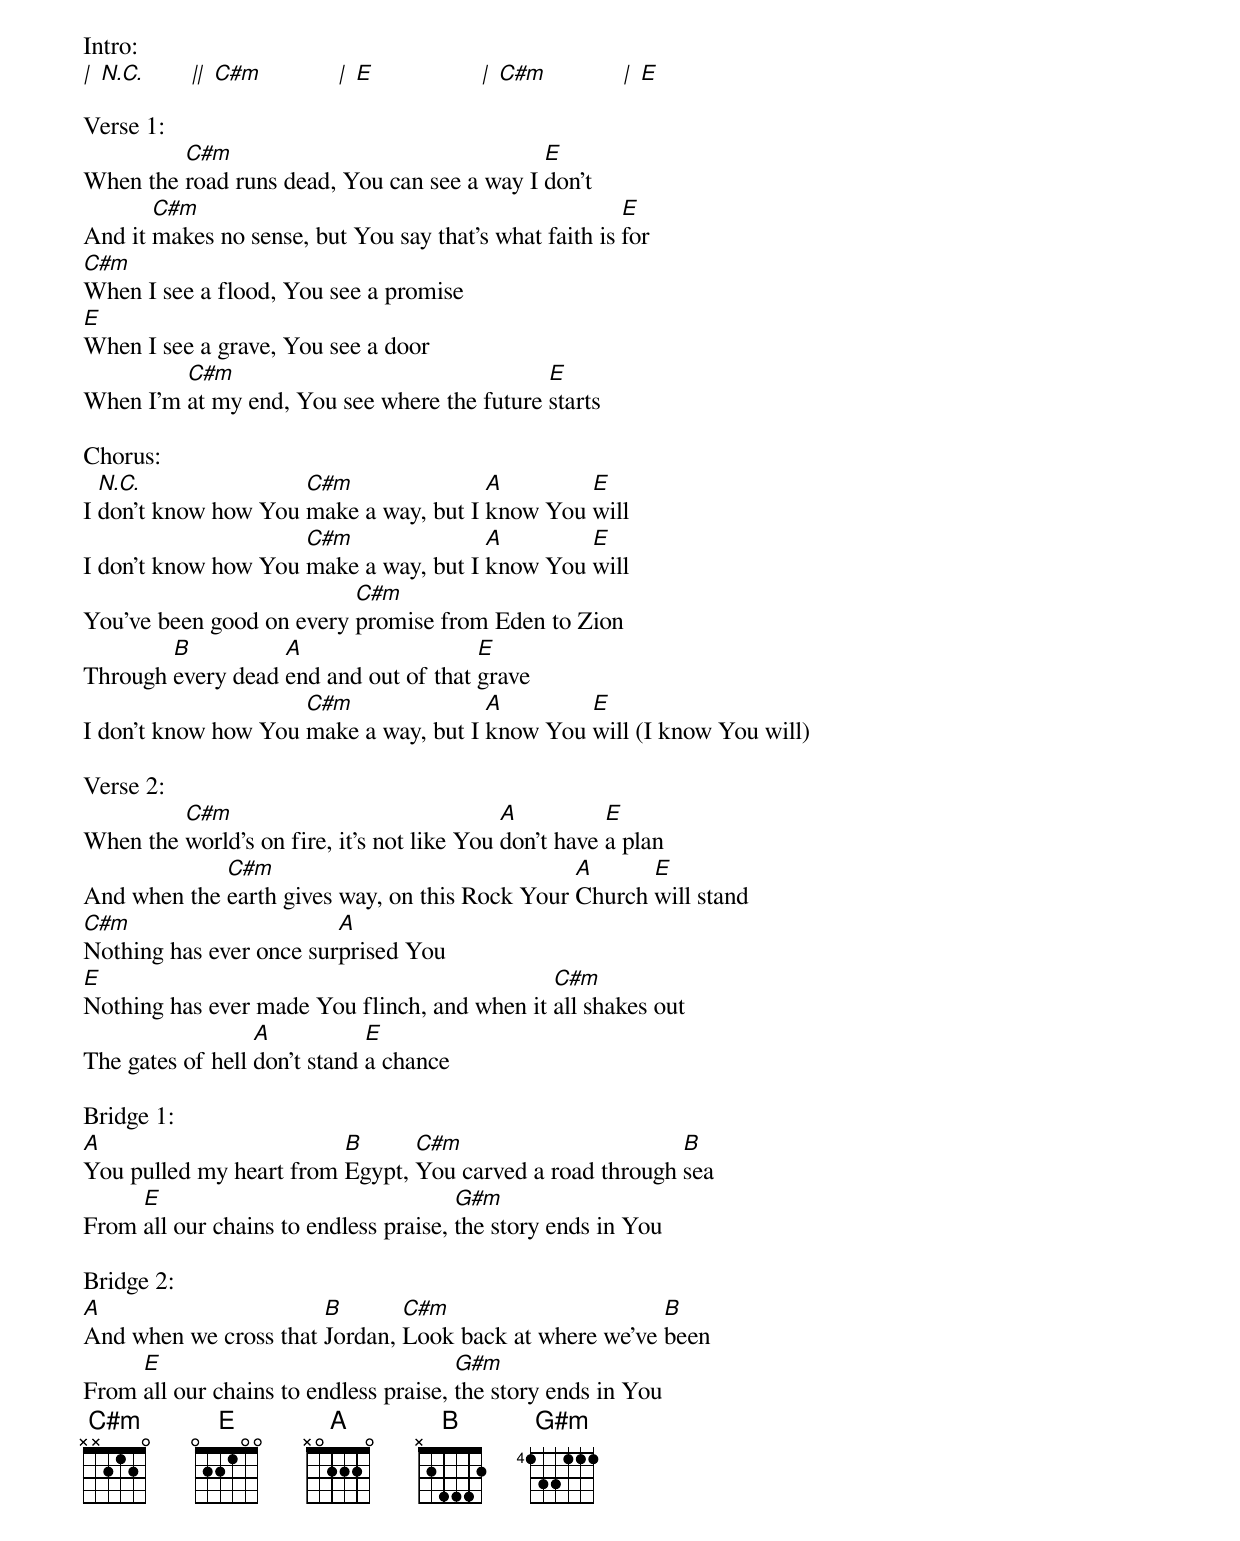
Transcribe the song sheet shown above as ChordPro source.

Intro:
[|] [N.C.]       [||] [C#m]            [|] [E]                 [|] [C#m]            [|] [E]

Verse 1:
When the [C#m]road runs dead, You can see a way I [E]don’t
And it [C#m]makes no sense, but You say that’s what faith is [E]for
[C#m]When I see a flood, You see a promise
[E]When I see a grave, You see a door
When I’m [C#m]at my end, You see where the future [E]starts

Chorus:
I [(N.C.)]don’t know how You [C#m]make a way, but I [A]know You [E]will
I don’t know how You [C#m]make a way, but I [A]know You [E]will
You’ve been good on every [C#m]promise from Eden to Zion
Through [B]every dead [A]end and out of that [E]grave
I don’t know how You [C#m]make a way, but I [A]know You [E]will (I know You will)

Verse 2:
When the [C#m]world’s on fire, it’s not like You [A]don’t have [E]a plan
And when the [C#m]earth gives way, on this Rock Your [A]Church [E]will stand
[C#m]Nothing has ever once sur[A]prised You
[E]Nothing has ever made You flinch, and when it [C#m]all shakes out
The gates of hell [A]don’t stand [E]a chance

Bridge 1:
[A]You pulled my heart from [B]Egypt, [C#m]You carved a road through [B]sea
From [E]all our chains to endless praise, [G#m]the story ends in You

Bridge 2:
[A]And when we cross that [B]Jordan, [C#m]Look back at where we’ve [B]been
From [E]all our chains to endless praise, [G#m]the story ends in You
